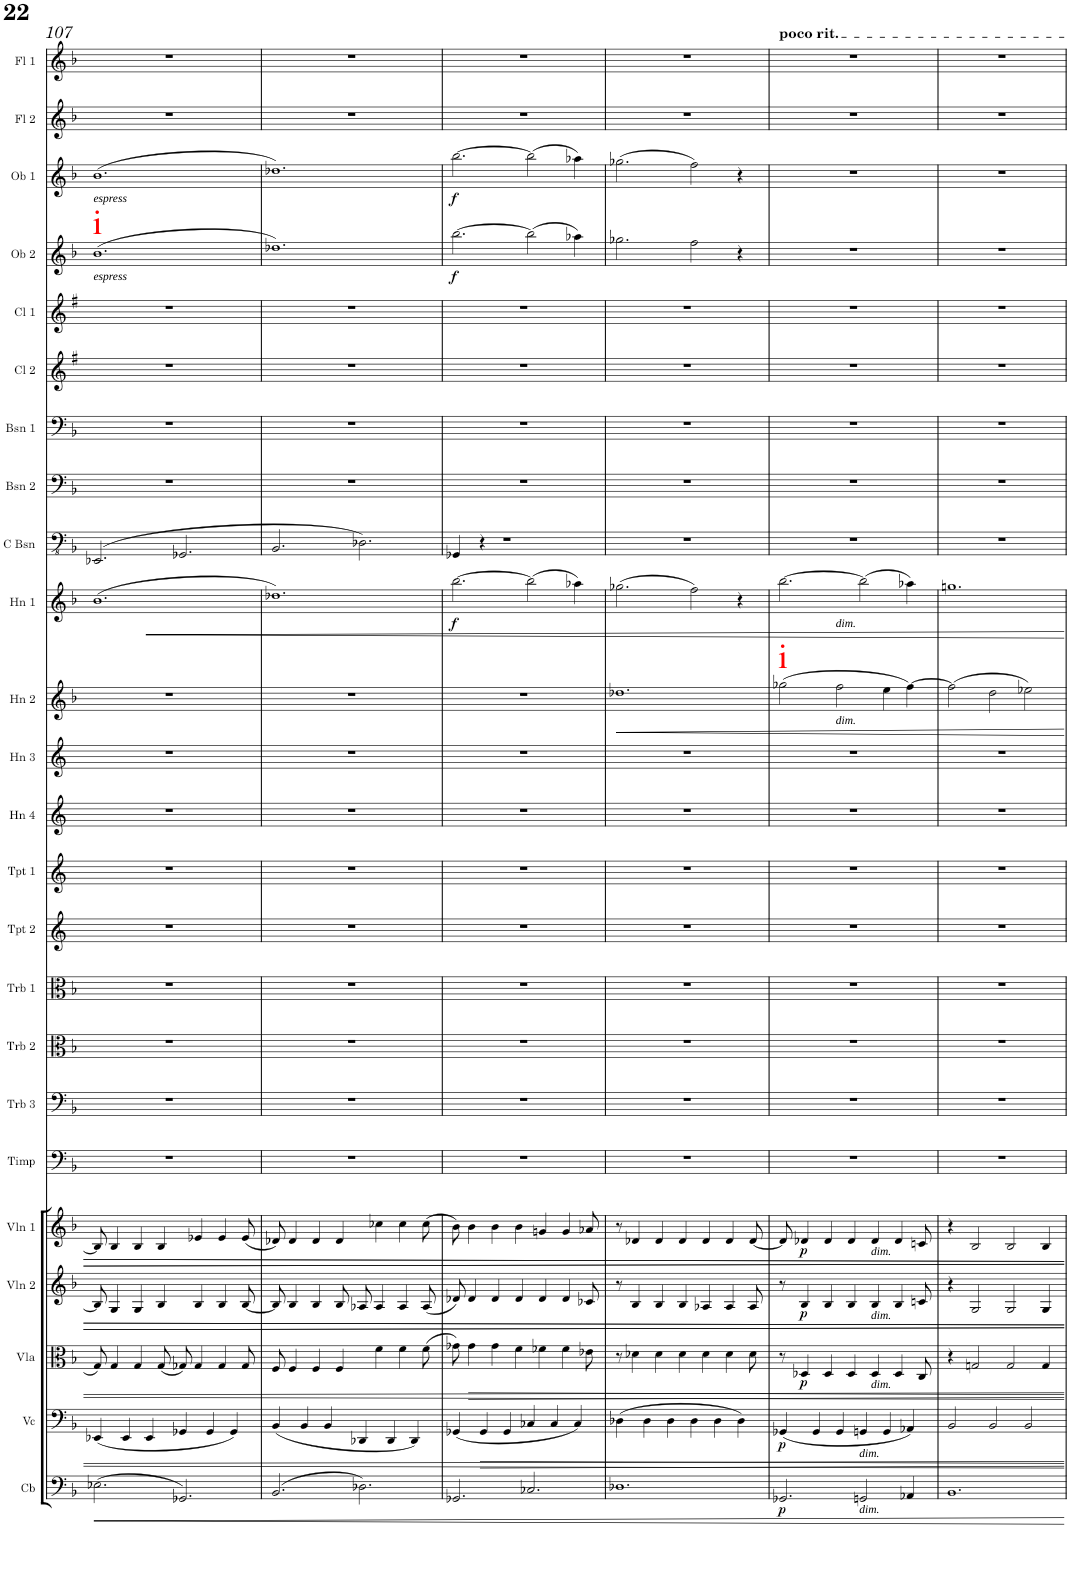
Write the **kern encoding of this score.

**kern	**dynam	**kern	**dynam	**kern	**dynam	**kern	**dynam	**kern	**dynam	**kern	**kern	**kern	**kern	**kern	**kern	**kern	**kern	**kern	**kern	**text	**dynam	**kern	**kern	**kern	**kern	**kern	**kern	**dynam	**kern	**text	**dynam	**kern	**kern
*part24	*part24	*part23	*part23	*part22	*part22	*part21	*part21	*part20	*part20	*part19	*part18	*part17	*part16	*part15	*part14	*part13	*part12	*part11	*part10	*part10	*part10	*part9	*part8	*part7	*part6	*part5	*part4	*part4	*part3	*part3	*part3	*part2	*part1
*staff24	*staff24	*staff23	*staff23	*staff22	*staff22	*staff21	*staff21	*staff20	*staff20	*staff19	*staff18	*staff17	*staff16	*staff15	*staff14	*staff13	*staff12	*staff11	*staff10	*staff10	*staff10	*staff9	*staff8	*staff7	*staff6	*staff5	*staff4	*staff4	*staff3	*staff3	*staff3	*staff2	*staff1
*I"Contrabass	*	*I"Violoncello	*	*I"Viola	*	*I"Violin 2	*	*I"Violin 1	*	*I"Timpani	*I"Trombone 3	*I"Trombone 2	*I"Trombone 1	*I"F Trumpet 2	*I"F Trumpet 1	*I"F Horn 4	*I"F Horn 3	*I"C Horn 2	*I"C Horn 1	*	*	*I"Contrabassoon	*I"Bassoon 2	*I"Bassoon 1	*I"Bb Clarinet 2	*I"Bb Clarinet 1	*I"Oboe 2	*	*I"Oboe 1	*	*	*I"Flute 2	*I"Flute 1
*I'Cb	*	*I'Vc	*	*I'Vla	*	*I'Vln 2	*	*I'Vln 1	*	*I'Timp	*I'Trb 3	*I'Trb 2	*I'Trb 1	*I'Tpt 2	*I'Tpt 1	*I'Hn 4	*I'Hn 3	*I'Hn 2	*I'Hn 1	*	*	*I'C Bsn	*I'Bsn 2	*I'Bsn 1	*I'Cl 2	*I'Cl 1	*I'Ob 2	*	*I'Ob 1	*	*	*I'Fl 2	*I'Fl 1
!!LO:PB:g=z
*clefF4	*	*clefF4	*	*clefC3	*	*clefG2	*	*clefG2	*	*clefF4	*clefF4	*clefC3	*clefC3	*clefG2	*clefG2	*clefG2	*clefG2	*clefG2	*clefG2	*	*	*clefFv4	*clefF4	*clefF4	*clefG2	*clefG2	*clefG2	*	*clefG2	*	*	*clefG2	*clefG2
*Trd7c12	*	*	*	*	*	*	*	*	*	*	*	*	*	*Trd-3c-5	*Trd-3c-5	*Trd4c7	*Trd4c7	*Trd7c12	*Trd7c12	*	*	*	*	*	*Trd1c2	*Trd1c2	*	*	*	*	*	*	*
*k[b-]	*	*k[b-]	*	*k[b-]	*	*k[b-]	*	*k[b-]	*	*k[b-]	*k[b-]	*k[b-]	*k[b-]	*k[]	*k[]	*k[]	*k[]	*k[b-]	*k[b-]	*	*	*k[b-]	*k[b-]	*k[b-]	*k[f#]	*k[f#]	*k[b-]	*	*k[b-]	*	*	*k[b-]	*k[b-]
*M6/4	*	*M6/4	*	*M6/4	*	*M6/4	*	*M6/4	*	*M6/4	*M6/4	*M6/4	*M6/4	*M6/4	*M6/4	*M6/4	*M6/4	*M6/4	*M6/4	*	*	*M6/4	*M6/4	*M6/4	*M6/4	*M6/4	*M6/4	*	*M6/4	*	*	*M6/4	*M6/4
=107	=107	=107	=107	=107	=107	=107	=107	=107	=107	=107	=107	=107	=107	=107	=107	=107	=107	=107	=107	=107	=107	=107	=107	=107	=107	=107	=107	=107	=107	=107	=107	=107	=107
!	!	!	!	!	!	!	!	!	!	!	!	!	!	!	!	!	!	!	!	!	!	!	!	!	!	!	!	!	!LO:TX:b:i:t=espress	!	!	!	!
!	!	!	!	!	!	!	!	!	!	!	!	!	!	!	!	!	!	!	!	!	!	!	!	!	!	!	!LO:TX:b:i:t=espress	!	!	!	!	!	!
!	!	!	!	!	!	!	!	!	!	!	!	!	!	!	!	!	!	!	!	!	!	!	!	!	!	!	!	!	!	!LO:LY:b:color=#FF0000	!	!	!
(2.E-X\	.	(4EE-X/	.	8G/	.	8B-/]	.	8B-/]	.	1.r	1.r	1.r	1.r	1.r	1.r	1.r	1.r	1.r	(1.b-	.	.	(2.EEE-X/	1.r	1.r	1.r	1.r	(1.b-	.	(1.b-	i	.	1.r	1.r
.	.	.	.	4G/	.	4G/	.	4B-/	.	.	.	.	.	.	.	.	.	.	.	.	.	.	.	.	.	.	.	.	.	.	.	.	.
.	.	4EE-/	.	.	.	.	.	.	.	.	.	.	.	.	.	.	.	.	.	.	.	.	.	.	.	.	.	.	.	.	.	.	.
.	.	.	.	4G/	.	4G/	.	4B-/	.	.	.	.	.	.	.	.	.	.	.	.	.	.	.	.	.	.	.	.	.	.	.	.	.
.	.	4EE-/	.	.	.	.	.	.	.	.	.	.	.	.	.	.	.	.	.	.	.	.	.	.	.	.	.	.	.	.	.	.	.
.	.	.	.	(8G/	.	4B-/	.	4B-/	.	.	.	.	.	.	.	.	.	.	.	.	.	.	.	.	.	.	.	.	.	.	.	.	.
2.GG-X/)	.	4GG-X/	.	8G-X/)	.	.	.	.	.	.	.	.	.	.	.	.	.	.	.	.	.	2.GGG-X/	.	.	.	.	.	.	.	.	.	.	.
.	.	.	.	4G-/	.	4B-/	.	4e-X/	.	.	.	.	.	.	.	.	.	.	.	.	.	.	.	.	.	.	.	.	.	.	.	.	.
.	.	4GG-/	.	.	.	.	.	.	.	.	.	.	.	.	.	.	.	.	.	.	.	.	.	.	.	.	.	.	.	.	.	.	.
.	.	.	.	4G-/	.	4B-/	.	4e-/	.	.	.	.	.	.	.	.	.	.	.	.	.	.	.	.	.	.	.	.	.	.	.	.	.
.	.	4GG-/)	.	.	.	.	.	.	.	.	.	.	.	.	.	.	.	.	.	.	.	.	.	.	.	.	.	.	.	.	.	.	.
.	.	.	.	8G-/	.	[8B-/	.	(8e-/	.	.	.	.	.	.	.	.	.	.	.	.	.	.	.	.	.	.	.	.	.	.	.	.	.
=108	=108	=108	=108	=108	=108	=108	=108	=108	=108	=108	=108	=108	=108	=108	=108	=108	=108	=108	=108	=108	=108	=108	=108	=108	=108	=108	=108	=108	=108	=108	=108	=108	=108
(2.BB-/	.	(4BB-/	.	8F/	.	8B-/]	.	8d-X/)	.	1.r	1.r	1.r	1.r	1.r	1.r	1.r	1.r	1.r	1.dd-X)	.	.	2.BBB-/	1.r	1.r	1.r	1.r	1.dd-X)	.	1.dd-X)	.	.	1.r	1.r
.	.	.	.	4F/	.	4B-/	.	4d-/	.	.	.	.	.	.	.	.	.	.	.	.	.	.	.	.	.	.	.	.	.	.	.	.	.
.	.	4BB-/	.	.	.	.	.	.	.	.	.	.	.	.	.	.	.	.	.	.	.	.	.	.	.	.	.	.	.	.	.	.	.
.	.	.	.	4F/	.	4B-/	.	4d-/	.	.	.	.	.	.	.	.	.	.	.	.	.	.	.	.	.	.	.	.	.	.	.	.	.
.	.	4BB-/	.	.	.	.	.	.	.	.	.	.	.	.	.	.	.	.	.	.	.	.	.	.	.	.	.	.	.	.	.	.	.
.	.	.	.	4F/	.	8B-/	.	4d-/	.	.	.	.	.	.	.	.	.	.	.	.	.	.	.	.	.	.	.	.	.	.	.	.	.
2.D-X\)	.	4DD-X/	.	.	.	8A-X/	.	.	.	.	.	.	.	.	.	.	.	.	.	.	.	2.DD-X\)	.	.	.	.	.	.	.	.	.	.	.
.	.	.	.	4f\	.	4A-/	.	4cc-X\	.	.	.	.	.	.	.	.	.	.	.	.	.	.	.	.	.	.	.	.	.	.	.	.	.
.	.	4DD-/	.	.	.	.	.	.	.	.	.	.	.	.	.	.	.	.	.	.	.	.	.	.	.	.	.	.	.	.	.	.	.
.	.	.	.	4f\	.	4A-/	.	4cc-\	.	.	.	.	.	.	.	.	.	.	.	.	.	.	.	.	.	.	.	.	.	.	.	.	.
.	.	4DD-/)	.	.	.	.	.	.	.	.	.	.	.	.	.	.	.	.	.	.	.	.	.	.	.	.	.	.	.	.	.	.	.
.	.	.	.	(8f\	.	(8A-/	.	(8cc-\	.	.	.	.	.	.	.	.	.	.	.	.	.	.	.	.	.	.	.	.	.	.	.	.	.
=109	=109	=109	=109	=109	=109	=109	=109	=109	=109	=109	=109	=109	=109	=109	=109	=109	=109	=109	=109	=109	=109	=109	=109	=109	=109	=109	=109	=109	=109	=109	=109	=109	=109
!	!	!	!	!	!	!	!	!	!	!	!	!	!	!	!	!	!	!	!	!	!LO:DY:b	!	!	!	!	!	!	!LO:DY:b	!	!	!LO:DY:b	!	!
2.GG-X/	.	(4GG-X/	.	8g-X\)	.	8d-X/)	.	8b-\)	.	1.r	1.r	1.r	1.r	1.r	1.r	1.r	1.r	1.r	[2.bb-\	.	f	4GGG-X/	1.r	1.r	1.r	1.r	[2.bb-\	f	[2.bb-\	.	f	1.r	1.r
.	.	.	.	4g-\	.	4d-/	.	4b-\	.	.	.	.	.	.	.	.	.	.	.	.	.	.	.	.	.	.	.	.	.	.	.	.	.
.	.	4GG-/	.	.	.	.	.	.	.	.	.	.	.	.	.	.	.	.	.	.	.	4r	.	.	.	.	.	.	.	.	.	.	.
.	.	.	.	4g-\	.	4d-/	.	4b-\	.	.	.	.	.	.	.	.	.	.	.	.	.	.	.	.	.	.	.	.	.	.	.	.	.
.	.	4GG-/	.	.	.	.	.	.	.	.	.	.	.	.	.	.	.	.	.	.	.	1r	.	.	.	.	.	.	.	.	.	.	.
.	.	.	.	4f\	.	4d-/	.	4b-\	.	.	.	.	.	.	.	.	.	.	.	.	.	.	.	.	.	.	.	.	.	.	.	.	.
2.C-X/	.	4C-X/	.	.	.	.	.	.	.	.	.	.	.	.	.	.	.	.	(2bb-\]	.	.	.	.	.	.	.	(2bb-\]	.	(2bb-\]	.	.	.	.
.	.	.	.	4f-X\	.	4d-/	.	4gn/	.	.	.	.	.	.	.	.	.	.	.	.	.	.	.	.	.	.	.	.	.	.	.	.	.
.	.	4C-/	.	.	.	.	.	.	.	.	.	.	.	.	.	.	.	.	.	.	.	.	.	.	.	.	.	.	.	.	.	.	.
.	.	.	.	4f-\	.	4d-/	.	4g/	.	.	.	.	.	.	.	.	.	.	.	.	.	.	.	.	.	.	.	.	.	.	.	.	.
.	.	4C-/)	.	.	.	.	.	.	.	.	.	.	.	.	.	.	.	.	4aa-X\)	.	.	.	.	.	.	.	4aa-X\)	.	4aa-X\)	.	.	.	.
.	.	.	.	8e-X\	.	8c-X/	.	8a-X/	.	.	.	.	.	.	.	.	.	.	.	.	.	.	.	.	.	.	.	.	.	.	.	.	.
=110	=110	=110	=110	=110	=110	=110	=110	=110	=110	=110	=110	=110	=110	=110	=110	=110	=110	=110	=110	=110	=110	=110	=110	=110	=110	=110	=110	=110	=110	=110	=110	=110	=110
1.D-X	.	(4D-X\	.	8r	.	8r	.	8r	.	1.r	1.r	1.r	1.r	1.r	1.r	1.r	1.r	1.dd-X	(2.gg-X\	.	.	1.r	1.r	1.r	1.r	1.r	2.gg-X\	.	(2.gg-X\	.	.	1.r	1.r
.	.	.	.	4d-X\	.	4B-/	.	4d-X/	.	.	.	.	.	.	.	.	.	.	.	.	.	.	.	.	.	.	.	.	.	.	.	.	.
.	.	4D-\	.	.	.	.	.	.	.	.	.	.	.	.	.	.	.	.	.	.	.	.	.	.	.	.	.	.	.	.	.	.	.
.	.	.	.	4d-\	.	4B-/	.	4d-/	.	.	.	.	.	.	.	.	.	.	.	.	.	.	.	.	.	.	.	.	.	.	.	.	.
.	.	4D-\	.	.	.	.	.	.	.	.	.	.	.	.	.	.	.	.	.	.	.	.	.	.	.	.	.	.	.	.	.	.	.
.	.	.	.	4d-\	.	4B-/	.	4d-/	.	.	.	.	.	.	.	.	.	.	.	.	.	.	.	.	.	.	.	.	.	.	.	.	.
.	.	4D-\	.	.	.	.	.	.	.	.	.	.	.	.	.	.	.	.	2ff\)	.	.	.	.	.	.	.	2ff\	.	2ff\)	.	.	.	.
.	.	.	.	4d-\	.	4A-X/	.	4d-/	.	.	.	.	.	.	.	.	.	.	.	.	.	.	.	.	.	.	.	.	.	.	.	.	.
.	.	4D-\	.	.	.	.	.	.	.	.	.	.	.	.	.	.	.	.	.	.	.	.	.	.	.	.	.	.	.	.	.	.	.
.	.	.	.	4d-\	.	4A-/	.	4d-/	.	.	.	.	.	.	.	.	.	.	.	.	.	.	.	.	.	.	.	.	.	.	.	.	.
.	.	4D-\)	.	.	.	.	.	.	.	.	.	.	.	.	.	.	.	.	4r	.	.	.	.	.	.	.	4r	.	4r	.	.	.	.
.	.	.	.	8d-\	.	8A-/	.	[8d-/	.	.	.	.	.	.	.	.	.	.	.	.	.	.	.	.	.	.	.	.	.	.	.	.	.
=111	=111	=111	=111	=111	=111	=111	=111	=111	=111	=111	=111	=111	=111	=111	=111	=111	=111	=111	=111	=111	=111	=111	=111	=111	=111	=111	=111	=111	=111	=111	=111	=111	=111
!	!	!	!	!	!	!	!	!	!	!	!	!	!	!	!	!	!	!	!	!	!	!	!	!	!	!	!	!	!	!	!	!	!LO:TX:a:t=poco rit.
!	!LO:DY:b	!	!LO:DY:b	!	!	!	!	!	!	!	!	!	!	!	!	!	!	!	!	!LO:LY:b:color=#FF0000	!	!	!	!	!	!	!	!	!	!	!	!	!
*	*	*	*	*	*	*	*	*	*	*	*	*	*	*	*	*	*	*	*^	*	*	*	*	*	*	*	*	*	*	*	*	*	*
2.GG-X/	p	(4GG-X/	p	8r	.	8r	.	8d-/]	.	1.r	1.r	1.r	1.r	1.r	1.r	1.r	1.r	(2gg-X\	[2.bb-\	2ryy	i	.	1.r	1.r	1.r	1.r	1.r	1.r	.	1.r	.	.	1.r	1.r
!	!	!	!	!	!LO:DY:b	!	!LO:DY:b	!	!LO:DY:b	!	!	!	!	!	!	!	!	!	!	!	!	!	!	!	!	!	!	!	!	!	!	!	!	!
.	.	.	.	4D-X/	p	4B-/	p	4d-X/	p	.	.	.	.	.	.	.	.	.	.	.	.	.	.	.	.	.	.	.	.	.	.	.	.	.
.	.	4GG-/	.	.	.	.	.	.	.	.	.	.	.	.	.	.	.	.	.	.	.	.	.	.	.	.	.	.	.	.	.	.	.	.
.	.	.	.	4D-/	.	4B-/	.	4d-/	.	.	.	.	.	.	.	.	.	.	.	.	.	.	.	.	.	.	.	.	.	.	.	.	.	.
!	!	!	!	!	!	!	!	!	!	!	!	!	!	!	!	!	!	!	!	!LO:TX:b:i:t=dim.	!	!	!	!	!	!	!	!	!	!	!	!	!	!
!	!	!	!	!	!	!	!	!	!	!	!	!	!	!	!	!	!	!LO:TX:b:i:t=dim.	!	!	!	!	!	!	!	!	!	!	!	!	!	!	!	!
.	.	4GG-/	.	.	.	.	.	.	.	.	.	.	.	.	.	.	.	2ff\	.	1ryy	.	.	.	.	.	.	.	.	.	.	.	.	.	.
.	.	.	.	4D-/	.	4B-/	.	4d-/	.	.	.	.	.	.	.	.	.	.	.	.	.	.	.	.	.	.	.	.	.	.	.	.	.	.
!	!	!LO:TX:b:i:t=dim.	!	!	!	!	!	!	!	!	!	!	!	!	!	!	!	!	!	!	!	!	!	!	!	!	!	!	!	!	!	!	!	!
!LO:TX:b:i:t=dim.	!	!	!	!	!	!	!	!	!	!	!	!	!	!	!	!	!	!	!	!	!	!	!	!	!	!	!	!	!	!	!	!	!	!
2GGn/	.	4GGn/	.	.	.	.	.	.	.	.	.	.	.	.	.	.	.	.	(2bb-\]	.	.	.	.	.	.	.	.	.	.	.	.	.	.	.
!	!	!	!	!	!	!	!	!LO:TX:b:i:t=dim.	!	!	!	!	!	!	!	!	!	!	!	!	!	!	!	!	!	!	!	!	!	!	!	!	!	!
!	!	!	!	!	!	!LO:TX:b:i:t=dim.	!	!	!	!	!	!	!	!	!	!	!	!	!	!	!	!	!	!	!	!	!	!	!	!	!	!	!	!
!	!	!	!	!LO:TX:b:i:t=dim.	!	!	!	!	!	!	!	!	!	!	!	!	!	!	!	!	!	!	!	!	!	!	!	!	!	!	!	!	!	!
.	.	.	.	4D-/	.	4B-/	.	4d-/	.	.	.	.	.	.	.	.	.	.	.	.	.	.	.	.	.	.	.	.	.	.	.	.	.	.
.	.	4GG/	.	.	.	.	.	.	.	.	.	.	.	.	.	.	.	4ee\	.	.	.	.	.	.	.	.	.	.	.	.	.	.	.	.
.	.	.	.	4D-/	.	4B-/	.	4d-/	.	.	.	.	.	.	.	.	.	.	.	.	.	.	.	.	.	.	.	.	.	.	.	.	.	.
4AA-X/	.	4AA-X/)	.	.	.	.	.	.	.	.	.	.	.	.	.	.	.	[4ff\)	4aa-X\)	.	.	.	.	.	.	.	.	.	.	.	.	.	.	.
.	.	.	.	8C/	.	8cn/	.	8cn/	.	.	.	.	.	.	.	.	.	.	.	.	.	.	.	.	.	.	.	.	.	.	.	.	.	.
*	*	*	*	*	*	*	*	*	*	*	*	*	*	*	*	*	*	*	*v	*v	*	*	*	*	*	*	*	*	*	*	*	*	*	*
=112	=112	=112	=112	=112	=112	=112	=112	=112	=112	=112	=112	=112	=112	=112	=112	=112	=112	=112	=112	=112	=112	=112	=112	=112	=112	=112	=112	=112	=112	=112	=112	=112	=112
1.BB-	.	2BB-/	.	4r	.	4r	.	4r	.	1.r	1.r	1.r	1.r	1.r	1.r	1.r	1.r	(2ff\]	1.ggn	.	.	1.r	1.r	1.r	1.r	1.r	1.r	.	1.r	.	.	1.r	1.r
.	.	.	.	2Gn/	.	2G/	.	2B-/	.	.	.	.	.	.	.	.	.	.	.	.	.	.	.	.	.	.	.	.	.	.	.	.	.
.	.	2BB-/	.	.	.	.	.	.	.	.	.	.	.	.	.	.	.	2dd\	.	.	.	.	.	.	.	.	.	.	.	.	.	.	.
.	.	.	.	2G/	.	2G/	.	2B-/	.	.	.	.	.	.	.	.	.	.	.	.	.	.	.	.	.	.	.	.	.	.	.	.	.
.	.	2BB-/	.	.	.	.	.	.	.	.	.	.	.	.	.	.	.	2ee-X\)	.	.	.	.	.	.	.	.	.	.	.	.	.	.	.
.	.	.	.	4G/	.	4G/	.	4B-/	.	.	.	.	.	.	.	.	.	.	.	.	.	.	.	.	.	.	.	.	.	.	.	.	.
=	=	=	=	=	=	=	=	=	=	=	=	=	=	=	=	=	=	=	=	=	=	=	=	=	=	=	=	=	=	=	=	=	=
*-	*-	*-	*-	*-	*-	*-	*-	*-	*-	*-	*-	*-	*-	*-	*-	*-	*-	*-	*-	*-	*-	*-	*-	*-	*-	*-	*-	*-	*-	*-	*-	*-	*-
